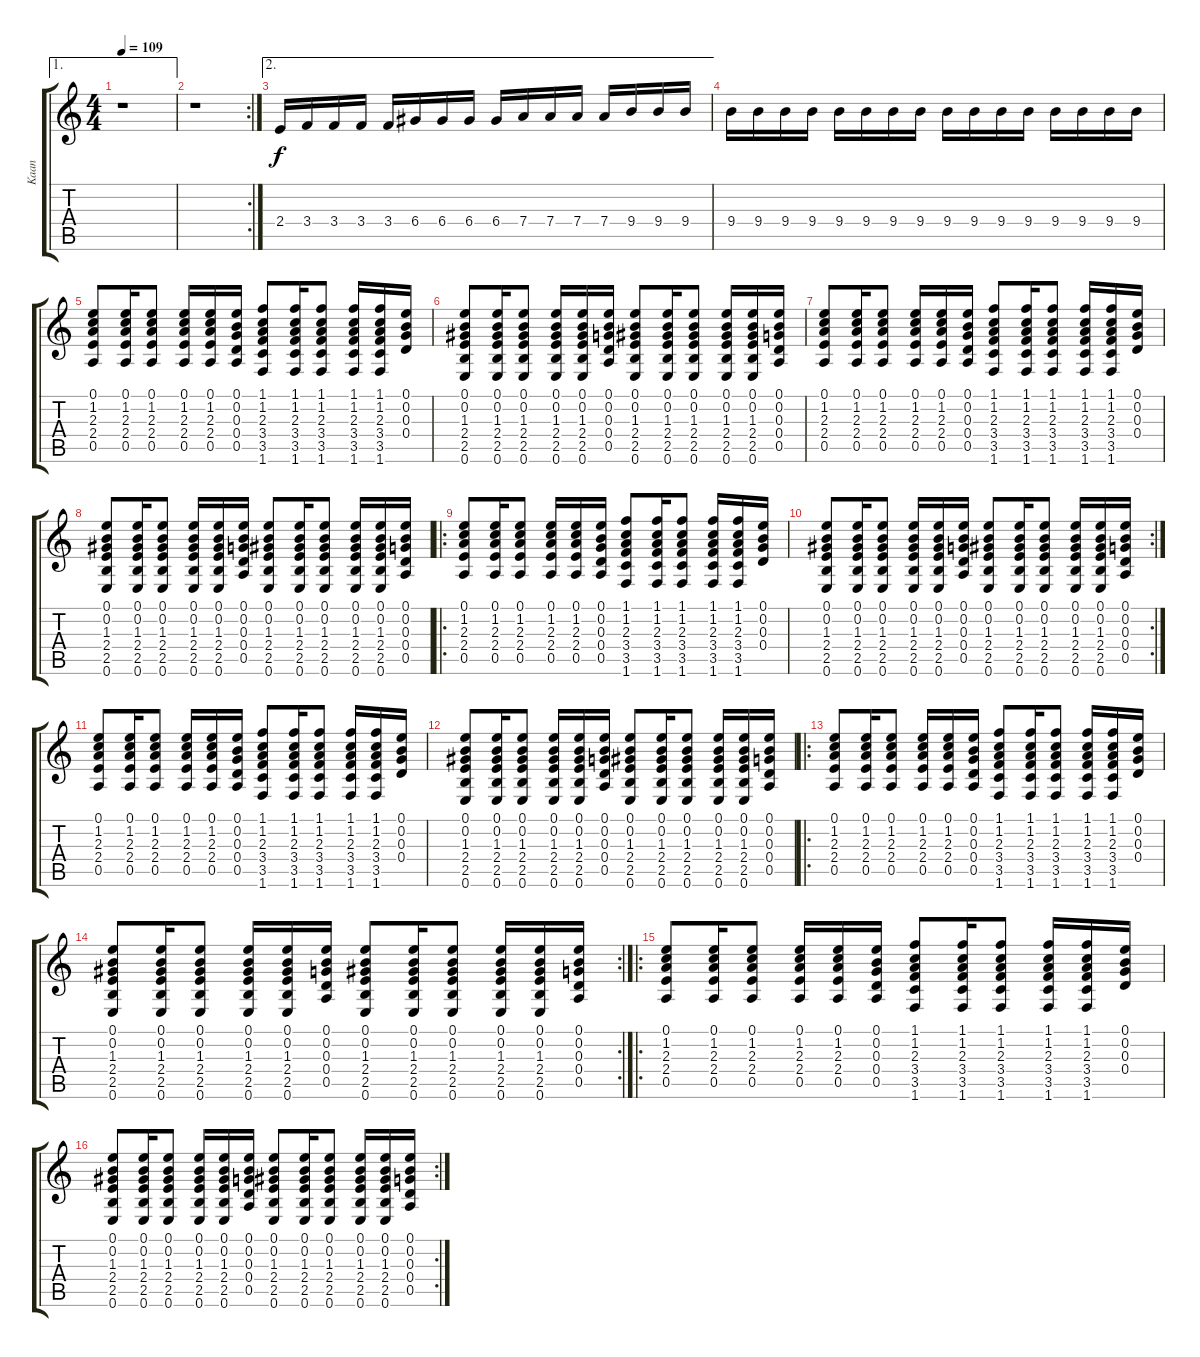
\track ("Kaan" "Kaan") {instrument distortionguitar}
\staff {score tabs}
\tuning (E4 B3 G3 D3 A2 E2) {hide}
\ae 1
\ts (4 4)
\tempo 109
\clef g2
\ks c
r.1{dy f} |
\rc 2
r.1 |
\ae 2
2.4.16 3.4.16 3.4.16 3.4.16 3.4.16 6.4.16 6.4.16 6.4.16 6.4.16 7.4.16 7.4.16 7.4.16 7.4.16 9.4.16 9.4.16 9.4.16 |
9.4.16 9.4.16 9.4.16 9.4.16 9.4.16 9.4.16 9.4.16 9.4.16 9.4.16 9.4.16 9.4.16 9.4.16 9.4.16 9.4.16 9.4.16 9.4.16 |
(0.1 1.2 2.3 2.4 0.5).8 (0.1 1.2 2.3 2.4 0.5).16 (0.1 1.2 2.3 2.4 0.5).8 (0.1 1.2 2.3 2.4 0.5).16 (0.1 1.2 2.3 2.4 0.5).16 (0.1 0.2 0.3 0.4 0.5).16 (1.1 1.2 2.3 3.4 3.5 1.6).8 (1.1 1.2 2.3 3.4 3.5 1.6).16 (1.1 1.2 2.3 3.4 3.5 1.6).8 (1.1 1.2 2.3 3.4 3.5 1.6).16 (1.1 1.2 2.3 3.4 3.5 1.6).16 (0.1 0.2 0.3 0.4).16 |
(0.1 0.2 1.3 2.4 2.5 0.6).8 (0.1 0.2 1.3 2.4 2.5 0.6).16 (0.1 0.2 1.3 2.4 2.5 0.6).8 (0.1 0.2 1.3 2.4 2.5 0.6).16 (0.1 0.2 1.3 2.4 2.5 0.6).16 (0.1 0.2 0.3 0.4 0.5).16 (0.1 0.2 1.3 2.4 2.5 0.6).8 (0.1 0.2 1.3 2.4 2.5 0.6).16 (0.1 0.2 1.3 2.4 2.5 0.6).8 (0.1 0.2 1.3 2.4 2.5 0.6).16 (0.1 0.2 1.3 2.4 2.5 0.6).16 (0.1 0.2 0.3 0.4 0.5).16 |
(0.1 1.2 2.3 2.4 0.5).8 (0.1 1.2 2.3 2.4 0.5).16 (0.1 1.2 2.3 2.4 0.5).8 (0.1 1.2 2.3 2.4 0.5).16 (0.1 1.2 2.3 2.4 0.5).16 (0.1 0.2 0.3 0.4 0.5).16 (1.1 1.2 2.3 3.4 3.5 1.6).8 (1.1 1.2 2.3 3.4 3.5 1.6).16 (1.1 1.2 2.3 3.4 3.5 1.6).8 (1.1 1.2 2.3 3.4 3.5 1.6).16 (1.1 1.2 2.3 3.4 3.5 1.6).16 (0.1 0.2 0.3 0.4).16 |
(0.1 0.2 1.3 2.4 2.5 0.6).8 (0.1 0.2 1.3 2.4 2.5 0.6).16 (0.1 0.2 1.3 2.4 2.5 0.6).8 (0.1 0.2 1.3 2.4 2.5 0.6).16 (0.1 0.2 1.3 2.4 2.5 0.6).16 (0.1 0.2 0.3 0.4 0.5).16 (0.1 0.2 1.3 2.4 2.5 0.6).8 (0.1 0.2 1.3 2.4 2.5 0.6).16 (0.1 0.2 1.3 2.4 2.5 0.6).8 (0.1 0.2 1.3 2.4 2.5 0.6).16 (0.1 0.2 1.3 2.4 2.5 0.6).16 (0.1 0.2 0.3 0.4 0.5).16 |
\ro
(0.1 1.2 2.3 2.4 0.5).8 (0.1 1.2 2.3 2.4 0.5).16 (0.1 1.2 2.3 2.4 0.5).8 (0.1 1.2 2.3 2.4 0.5).16 (0.1 1.2 2.3 2.4 0.5).16 (0.1 0.2 0.3 0.4 0.5).16 (1.1 1.2 2.3 3.4 3.5 1.6).8 (1.1 1.2 2.3 3.4 3.5 1.6).16 (1.1 1.2 2.3 3.4 3.5 1.6).8 (1.1 1.2 2.3 3.4 3.5 1.6).16 (1.1 1.2 2.3 3.4 3.5 1.6).16 (0.1 0.2 0.3 0.4).16 |
\rc 2
(0.1 0.2 1.3 2.4 2.5 0.6).8 (0.1 0.2 1.3 2.4 2.5 0.6).16 (0.1 0.2 1.3 2.4 2.5 0.6).8 (0.1 0.2 1.3 2.4 2.5 0.6).16 (0.1 0.2 1.3 2.4 2.5 0.6).16 (0.1 0.2 0.3 0.4 0.5).16 (0.1 0.2 1.3 2.4 2.5 0.6).8 (0.1 0.2 1.3 2.4 2.5 0.6).16 (0.1 0.2 1.3 2.4 2.5 0.6).8 (0.1 0.2 1.3 2.4 2.5 0.6).16 (0.1 0.2 1.3 2.4 2.5 0.6).16 (0.1 0.2 0.3 0.4 0.5).16 |
(0.1 1.2 2.3 2.4 0.5).8 (0.1 1.2 2.3 2.4 0.5).16 (0.1 1.2 2.3 2.4 0.5).8 (0.1 1.2 2.3 2.4 0.5).16 (0.1 1.2 2.3 2.4 0.5).16 (0.1 0.2 0.3 0.4 0.5).16 (1.1 1.2 2.3 3.4 3.5 1.6).8 (1.1 1.2 2.3 3.4 3.5 1.6).16 (1.1 1.2 2.3 3.4 3.5 1.6).8 (1.1 1.2 2.3 3.4 3.5 1.6).16 (1.1 1.2 2.3 3.4 3.5 1.6).16 (0.1 0.2 0.3 0.4).16 |
(0.1 0.2 1.3 2.4 2.5 0.6).8 (0.1 0.2 1.3 2.4 2.5 0.6).16 (0.1 0.2 1.3 2.4 2.5 0.6).8 (0.1 0.2 1.3 2.4 2.5 0.6).16 (0.1 0.2 1.3 2.4 2.5 0.6).16 (0.1 0.2 0.3 0.4 0.5).16 (0.1 0.2 1.3 2.4 2.5 0.6).8 (0.1 0.2 1.3 2.4 2.5 0.6).16 (0.1 0.2 1.3 2.4 2.5 0.6).8 (0.1 0.2 1.3 2.4 2.5 0.6).16 (0.1 0.2 1.3 2.4 2.5 0.6).16 (0.1 0.2 0.3 0.4 0.5).16 |
\ro
(0.1 1.2 2.3 2.4 0.5).8 (0.1 1.2 2.3 2.4 0.5).16 (0.1 1.2 2.3 2.4 0.5).8 (0.1 1.2 2.3 2.4 0.5).16 (0.1 1.2 2.3 2.4 0.5).16 (0.1 0.2 0.3 0.4 0.5).16 (1.1 1.2 2.3 3.4 3.5 1.6).8 (1.1 1.2 2.3 3.4 3.5 1.6).16 (1.1 1.2 2.3 3.4 3.5 1.6).8 (1.1 1.2 2.3 3.4 3.5 1.6).16 (1.1 1.2 2.3 3.4 3.5 1.6).16 (0.1 0.2 0.3 0.4).16 |
\rc 2
(0.1 0.2 1.3 2.4 2.5 0.6).8 (0.1 0.2 1.3 2.4 2.5 0.6).16 (0.1 0.2 1.3 2.4 2.5 0.6).8 (0.1 0.2 1.3 2.4 2.5 0.6).16 (0.1 0.2 1.3 2.4 2.5 0.6).16 (0.1 0.2 0.3 0.4 0.5).16 (0.1 0.2 1.3 2.4 2.5 0.6).8 (0.1 0.2 1.3 2.4 2.5 0.6).16 (0.1 0.2 1.3 2.4 2.5 0.6).8 (0.1 0.2 1.3 2.4 2.5 0.6).16 (0.1 0.2 1.3 2.4 2.5 0.6).16 (0.1 0.2 0.3 0.4 0.5).16 |
\ro
(0.1 1.2 2.3 2.4 0.5).8 (0.1 1.2 2.3 2.4 0.5).16 (0.1 1.2 2.3 2.4 0.5).8 (0.1 1.2 2.3 2.4 0.5).16 (0.1 1.2 2.3 2.4 0.5).16 (0.1 0.2 0.3 0.4 0.5).16 (1.1 1.2 2.3 3.4 3.5 1.6).8 (1.1 1.2 2.3 3.4 3.5 1.6).16 (1.1 1.2 2.3 3.4 3.5 1.6).8 (1.1 1.2 2.3 3.4 3.5 1.6).16 (1.1 1.2 2.3 3.4 3.5 1.6).16 (0.1 0.2 0.3 0.4).16 |
\rc 2
(0.1 0.2 1.3 2.4 2.5 0.6).8 (0.1 0.2 1.3 2.4 2.5 0.6).16 (0.1 0.2 1.3 2.4 2.5 0.6).8 (0.1 0.2 1.3 2.4 2.5 0.6).16 (0.1 0.2 1.3 2.4 2.5 0.6).16 (0.1 0.2 0.3 0.4 0.5).16 (0.1 0.2 1.3 2.4 2.5 0.6).8 (0.1 0.2 1.3 2.4 2.5 0.6).16 (0.1 0.2 1.3 2.4 2.5 0.6).8 (0.1 0.2 1.3 2.4 2.5 0.6).16 (0.1 0.2 1.3 2.4 2.5 0.6).16 (0.1 0.2 0.3 0.4 0.5).16
